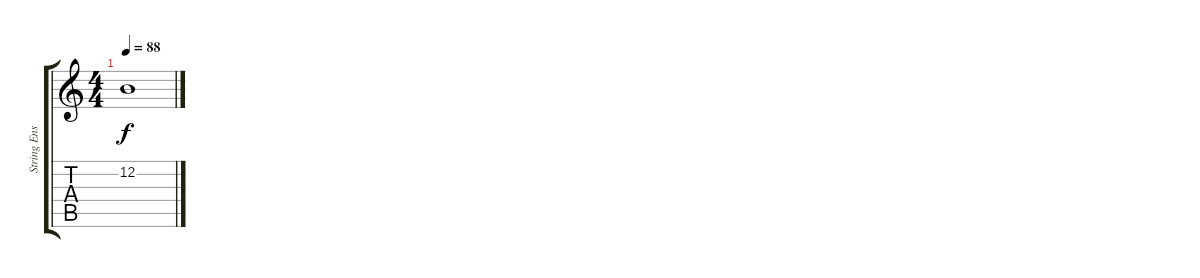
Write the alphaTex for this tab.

\track ("String Ensemble" "String Ens") {instrument stringensemble1}
\staff {score tabs}
\tuning (E4 B3 G3 D3 A2 E2) {hide}
\ts (4 4)
\tempo 88
\clef g2
\ks c
12.2.1{dy f}
